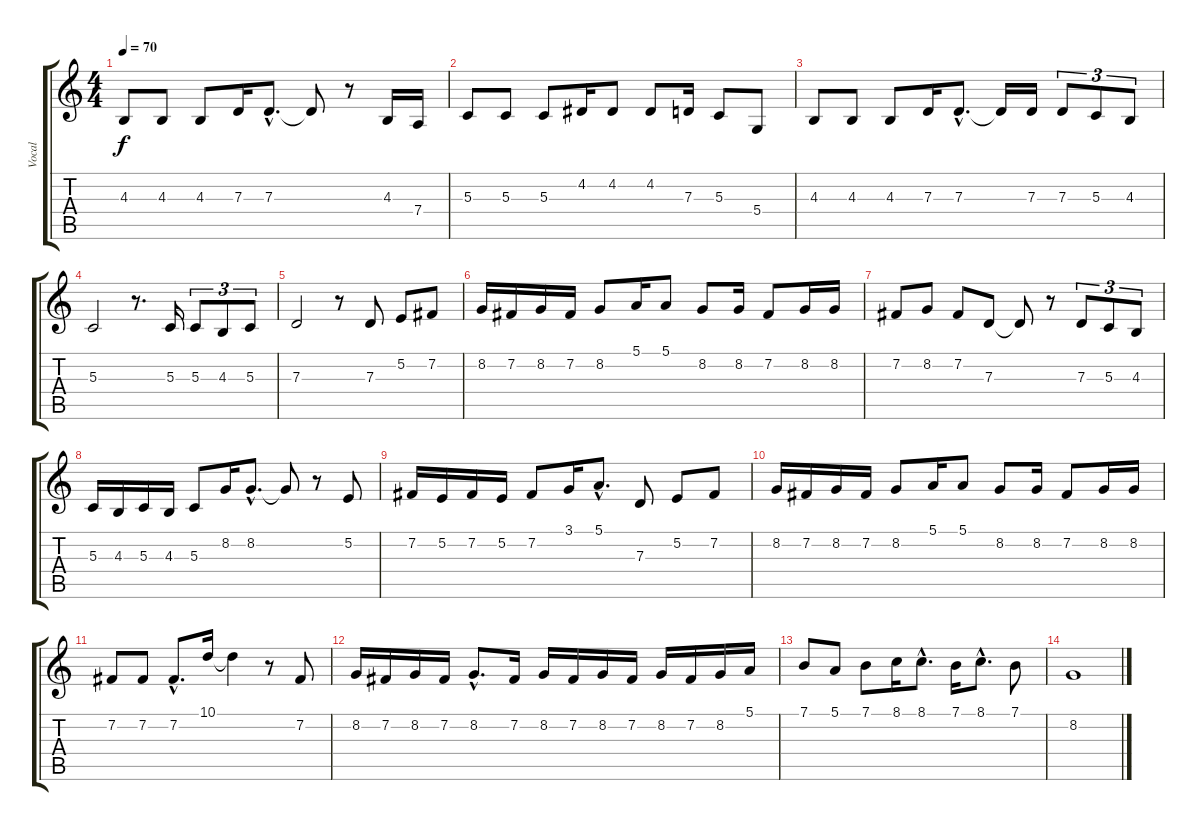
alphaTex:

\track ("Vocal" "Vocal") {instrument pad1newage}
\staff {score tabs}
\tuning (E4 B3 G3 D3 A2 E2) {hide}
\ts (4 4)
\tempo 70
\clef g2
\ks c
4.3.8{dy f} 4.3.8 4.3.8 7.3.16 7.3{hac}.8{d} 7.3{t}.8 r.8 4.3.16 7.4.16 |
5.3.8 5.3.8 5.3.8 4.2.16 4.2.8 4.2.8 7.3.16 5.3.8 5.4.8 |
4.3.8 4.3.8 4.3.8 7.3.16 7.3{hac}.8{d} 7.3{t}.16 7.3.16 7.3.8{tu (3 2)} 5.3.8{tu (3 2)} 4.3.8{tu (3 2)} |
5.3.2 r.8{d} 5.3.16 5.3.8{tu (3 2)} 4.3.8{tu (3 2)} 5.3.8{tu (3 2)} |
7.3.2 r.8 7.3.8 5.2.8 7.2.8 |
8.2.16 7.2.16 8.2.16 7.2.16 8.2.8 5.1.16 5.1.8 8.2.8 8.2.16 7.2.8 8.2.16 8.2.16 |
7.2.8 8.2.8 7.2.8 7.3.8 7.3{t}.8 r.8 7.3.8{tu (3 2)} 5.3.8{tu (3 2)} 4.3.8{tu (3 2)} |
5.3.16 4.3.16 5.3.16 4.3.16 5.3.8 8.2.16 8.2{hac}.8{d} 8.2{t}.8 r.8 5.2.8 |
7.2.16 5.2.16 7.2.16 5.2.16 7.2.8 3.1.16 5.1{hac}.8{d} 7.3.8 5.2.8 7.2.8 |
8.2.16 7.2.16 8.2.16 7.2.16 8.2.8 5.1.16 5.1.8 8.2.8 8.2.16 7.2.8 8.2.16 8.2.16 |
7.2.8 7.2.8 7.2{hac}.8{d} 10.1.16 10.1{t}.4 r.8 7.2.8 |
8.2.16 7.2.16 8.2.16 7.2.16 8.2{hac}.8{d} 7.2.16 8.2.16 7.2.16 8.2.16 7.2.16 8.2.16 7.2.16 8.2.16 5.1.16 |
7.1.8 5.1.8 7.1.8 8.1.16 8.1{hac}.8{d} 7.1.16 8.1{hac}.8{d} 7.1.8 |
8.2.1
